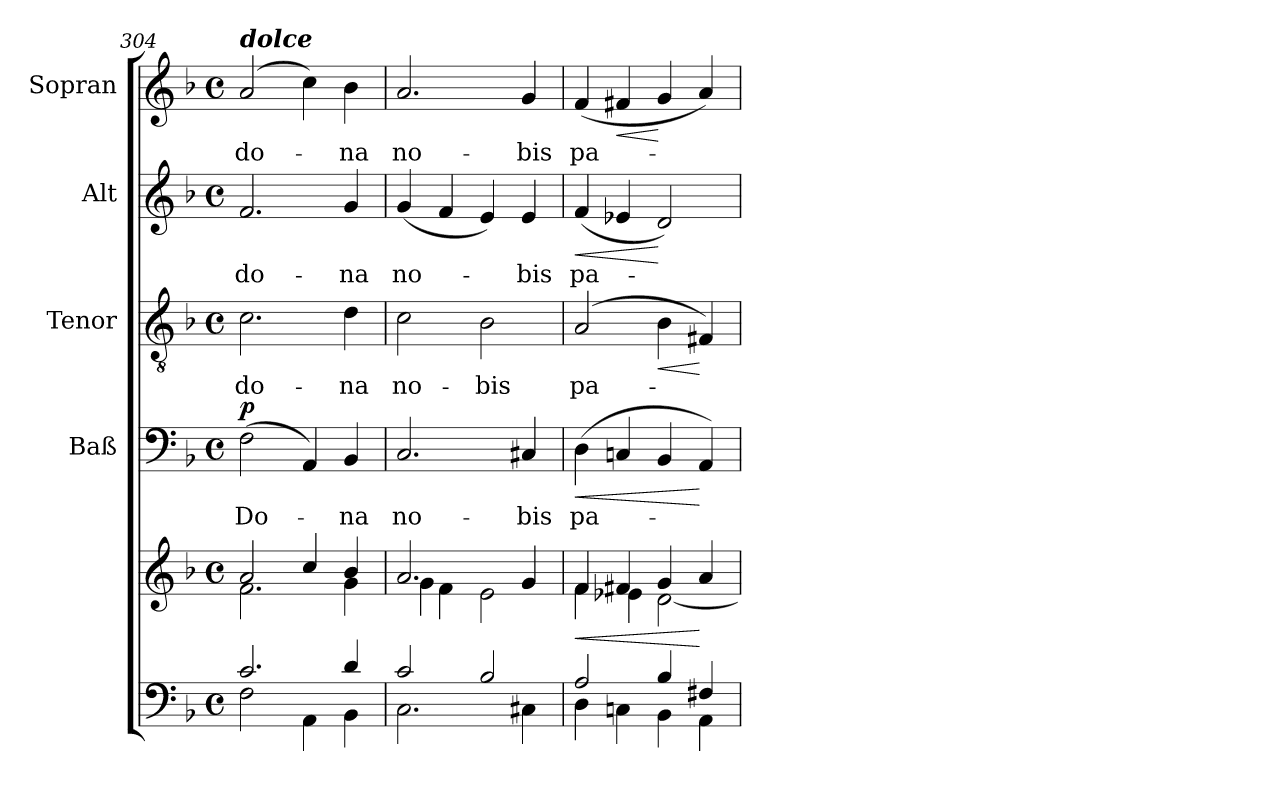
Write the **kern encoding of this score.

**kern	**kern	**dynam	**kern	**text	**dynam	**kern	**text	**dynam	**kern	**text	**dynam	**kern	**text	**dynam
*part5	*part5	*part5	*part4	*part4	*part4	*part3	*part3	*part3	*part2	*part2	*part2	*part1	*part1	*part1
*staff6	*staff5	*staff5/6	*staff4	*staff4	*staff4	*staff3	*staff3	*staff3	*staff2	*staff2	*staff2	*staff1	*staff1	*staff1
*	*	*	*I"Baß	*	*	*I"Tenor	*	*	*I"Alt	*	*	*I"Sopran	*	*
*	*	*	*I'Baß	*	*	*I'Ten	*	*	*I'Alt	*	*	*I'Sop	*	*
*clefF4	*clefG2	*	*clefF4	*	*	*clefGv2	*	*	*clefG2	*	*	*clefG2	*	*
*k[b-]	*k[b-]	*	*k[b-]	*	*	*k[b-]	*	*	*k[b-]	*	*	*k[b-]	*	*
*F:	*F:	*	*F:	*	*	*F:	*	*	*F:	*	*	*F:	*	*
*M4/4	*M4/4	*	*M4/4	*	*	*M4/4	*	*	*M4/4	*	*	*M4/4	*	*
*met(c)	*met(c)	*	*met(c)	*	*	*met(c)	*	*	*met(c)	*	*	*met(c)	*	*
=304	=304	=304	=304	=304	=304	=304	=304	=304	=304	=304	=304	=304	=304	=304
*^	*^	*	*	*	*	*	*	*	*	*	*	*	*	*
!	!	!	!	!	!	!	!	!	!	!	!	!	!	!LO:TX:a:Bi:t=dolce	!	!
!	!	!	!	!	!	!LO:LY:b	!LO:DY:a	!	!LO:LY:b	!	!	!LO:LY:b	!	!	!LO:LY:b	!
2.c/	2F\	2a/	2.f\	.	(>2F\	Do-	p	2.c\	do-	.	2.f/	do-	.	(2a/	do-	.
.	4AA\	4cc/	.	.	4AA/)	.	.	.	.	.	.	.	.	4cc\)	.	.
!	!	!	!	!	!	!LO:LY:b	!	!	!LO:LY:b	!	!	!LO:LY:b	!	!	!LO:LY:b	!
4d/	4BB-\	4b-/	4g\	.	4BB-/	-na	.	4d\	-na	.	4g/	-na	.	4b-\	-na	.
=305	=305	=305	=305	=305	=305	=305	=305	=305	=305	=305	=305	=305	=305	=305	=305	=305
!	!	!	!	!	!	!LO:LY:b	!	!	!LO:LY:b	!	!	!LO:LY:b	!	!	!LO:LY:b	!
2c/	2.C\	2.a/	4g\	.	2.C/	no-	.	2c\	no-	.	(<4g/	no-	.	2.a/	no-	.
.	.	.	4f\	.	.	.	.	.	.	.	4f/	.	.	.	.	.
!	!	!	!	!	!	!	!	!	!LO:LY:b	!	!	!	!	!	!	!
2B-/	.	.	2e\	.	.	.	.	2B-\	-bis	.	4e/)	.	.	.	.	.
!	!	!	!	!	!	!LO:LY:b	!	!	!	!	!	!LO:LY:b	!	!	!LO:LY:b	!
.	4C#X\	4g/	.	.	4C#X/	-bis	.	.	.	.	4e/	-bis	.	4g/	-bis	.
=306	=306	=306	=306	=306	=306	=306	=306	=306	=306	=306	=306	=306	=306	=306	=306	=306
!	!	!	!	!LO:HP:b	!	!LO:LY:b	!LO:HP:b	!	!LO:LY:b	!	!	!LO:LY:b	!LO:HP:b	!	!LO:LY:b	!
2A/	4D\	4f/	4f\	<	(<4D\	pa-	<	(2A/	pa-	.	(<4f/	pa-	<	(<4f/	pa-	.
!	!	!	!	!	!	!	!	!	!	!	!	!	!	!	!	!LO:HP:b
.	4Cn\	4f#X/	4e-X\	.	4Cn/	.	.	.	.	.	4e-X/	.	.	4f#X/	.	<
!	!	!	!	!	!	!	!	!	!	!LO:HP:b	!	!	!	!	!	!
4B-/	4BB-\	4g/	[<2d\	.	4BB-/	.	.	4B-\	.	<	2d/)	.	[	4g/	.	[
4F#X/	4AA\	4a/	.	[	4AA/)	.	[	4F#X/)	.	[	.	.	.	4a/)	.	.
*v	*v	*	*	*	*	*	*	*	*	*	*	*	*	*	*	*
*	*v	*v	*	*	*	*	*	*	*	*	*	*	*	*	*
=	=	=	=	=	=	=	=	=	=	=	=	=	=	=
*-	*-	*-	*-	*-	*-	*-	*-	*-	*-	*-	*-	*-	*-	*-
